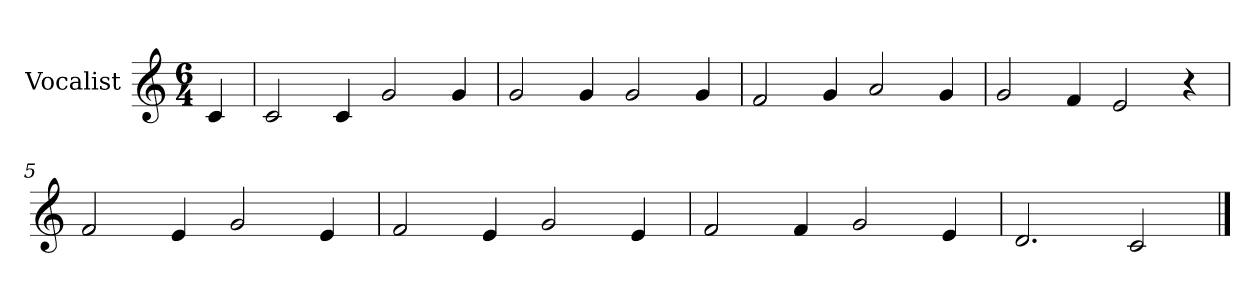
**kern
*part1
*staff1
*I"Vocalist
*k[]
*C:
*M6/4
=
4c
=1
2c
4c
2g
4g
=2
2g
4g
2g
4g
=3
2f
4g
2a
4g
=4
2g
4f
2e
4r
=5
2f
4e
2g
4e
=6
2f
4e
2g
4e
=7
2f
4f
2g
4e
=8
2.d
2c
==
*-
